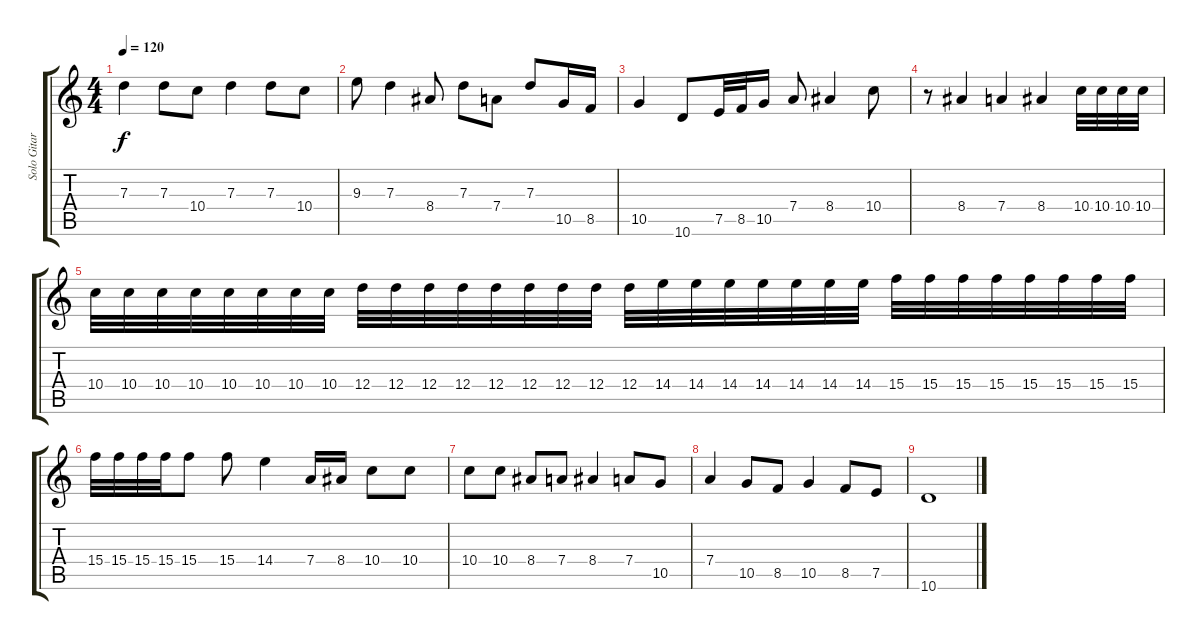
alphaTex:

\track ("Solo Gitar" "Solo Gitar") {instrument overdrivenguitar}
\staff {score tabs}
\tuning (E4 B3 G3 D3 A2 E2) {hide}
\ts (4 4)
\tempo 120
\clef g2
\ks c
7.3.4{dy f} 7.3.8 10.4.8 7.3.4 7.3.8 10.4.8 |
9.3.8 7.3.4 8.4.8 7.3.8 7.4.8 7.3.8 10.5.16 8.5.16 |
10.5.4 10.6.8 7.5.32 8.5.32 10.5.16 7.4.8 8.4.4 10.4.8 |
r.8 8.4.4 7.4.4 8.4.4 10.4.32 10.4.32 10.4.32 10.4.32 |
10.4.32 10.4.32 10.4.32 10.4.32 10.4.32 10.4.32 10.4.32 10.4.32 12.4.32 12.4.32 12.4.32 12.4.32 12.4.32 12.4.32 12.4.32 12.4.32 12.4.32 14.4.32 14.4.32 14.4.32 14.4.32 14.4.32 14.4.32 14.4.32 15.4.32 15.4.32 15.4.32 15.4.32 15.4.32 15.4.32 15.4.32 15.4.32 |
15.4.32 15.4.32 15.4.32 15.4.32 15.4.8 15.4.8 14.4.4 7.4.16 8.4.16 10.4.8 10.4.8 |
10.4.8 10.4.8 8.4.8 7.4.8 8.4.4 7.4.8 10.5.8 |
7.4.4 10.5.8 8.5.8 10.5.4 8.5.8 7.5.8 |
10.6.1
